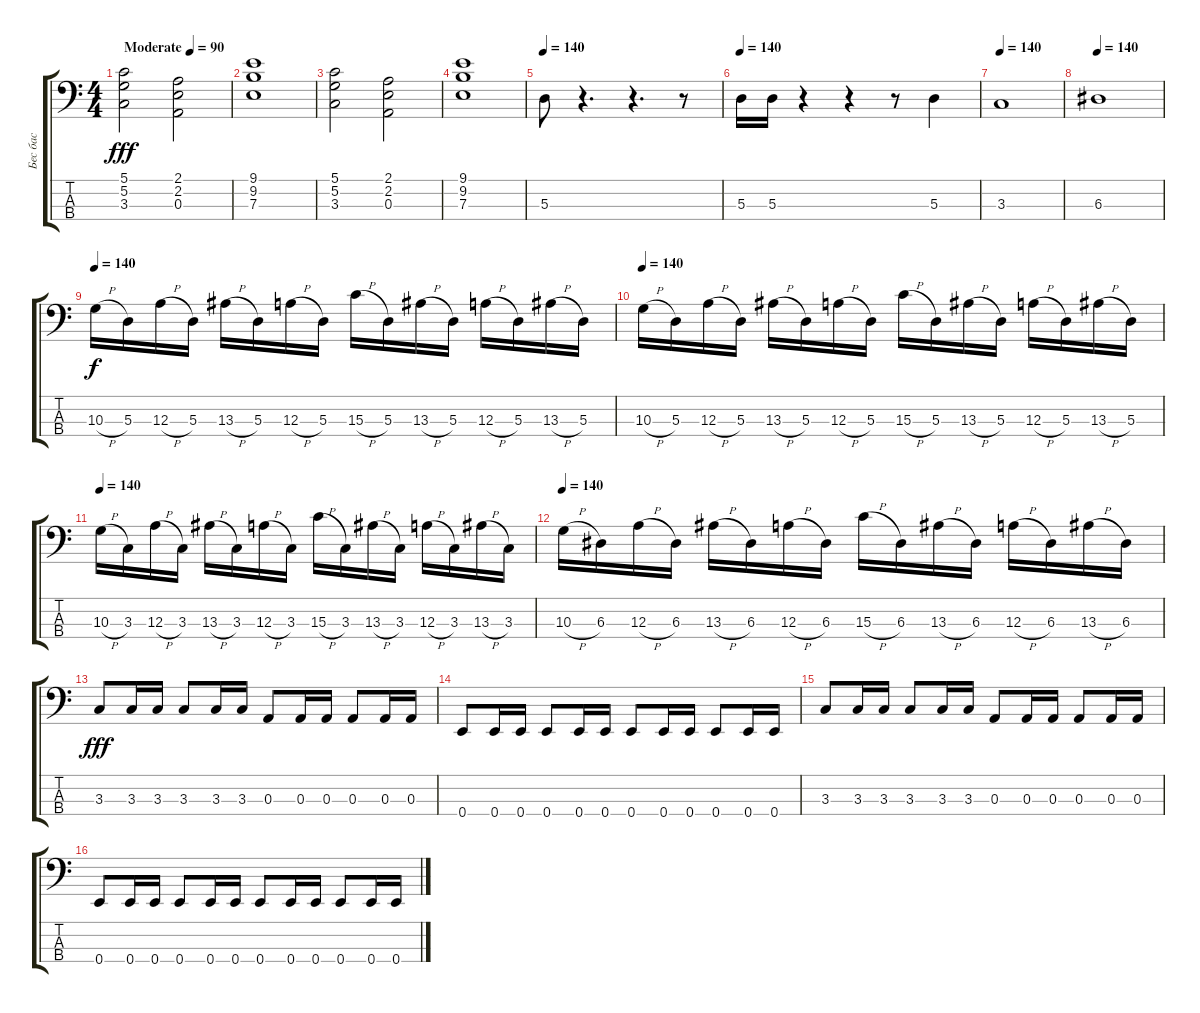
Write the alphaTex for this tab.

\track ("Бес бас" "Бес бас") {instrument electricbassfinger}
\staff {score tabs}
\tuning (G2 D2 A1 E1) {hide}
\ts (4 4)
\tempo (90 "Moderate")
\clef f4
\ks c
(5.1 5.2 3.3).2{dy fff instrument electricbassfinger} (2.1 2.2 0.3).2 |
(9.1 9.2 7.3).1 |
(5.1 5.2 3.3).2 (2.1 2.2 0.3).2 |
(9.1 9.2 7.3).1 |
\tempo 140
5.3.8 r.4{d} r.4{d} r.8 |
\tempo 140
5.3.16 5.3.16 r.4 r.4 r.8 5.3.4 |
\tempo 140
3.3.1 |
\tempo 140
6.3.1 |
\tempo 140
10.3{h}.16{dy f} 5.3.16 12.3{h}.16 5.3.16 13.3{h}.16 5.3.16 12.3{h}.16 5.3.16 15.3{h}.16 5.3.16 13.3{h}.16 5.3.16 12.3{h}.16 5.3.16 13.3{h}.16 5.3.16 |
\tempo 140
10.3{h}.16 5.3.16 12.3{h}.16 5.3.16 13.3{h}.16 5.3.16 12.3{h}.16 5.3.16 15.3{h}.16 5.3.16 13.3{h}.16 5.3.16 12.3{h}.16 5.3.16 13.3{h}.16 5.3.16 |
\tempo 140
10.3{h}.16 3.3.16 12.3{h}.16 3.3.16 13.3{h}.16 3.3.16 12.3{h}.16 3.3.16 15.3{h}.16 3.3.16 13.3{h}.16 3.3.16 12.3{h}.16 3.3.16 13.3{h}.16 3.3.16 |
\tempo 140
10.3{h}.16 6.3.16 12.3{h}.16 6.3.16 13.3{h}.16 6.3.16 12.3{h}.16 6.3.16 15.3{h}.16 6.3.16 13.3{h}.16 6.3.16 12.3{h}.16 6.3.16 13.3{h}.16 6.3.16 |
3.3.8{dy fff} 3.3.16 3.3.16 3.3.8 3.3.16 3.3.16 0.3.8 0.3.16 0.3.16 0.3.8 0.3.16 0.3.16 |
0.4.8 0.4.16 0.4.16 0.4.8 0.4.16 0.4.16 0.4.8 0.4.16 0.4.16 0.4.8 0.4.16 0.4.16 |
3.3.8 3.3.16 3.3.16 3.3.8 3.3.16 3.3.16 0.3.8 0.3.16 0.3.16 0.3.8 0.3.16 0.3.16 |
0.4.8 0.4.16 0.4.16 0.4.8 0.4.16 0.4.16 0.4.8 0.4.16 0.4.16 0.4.8 0.4.16 0.4.16
